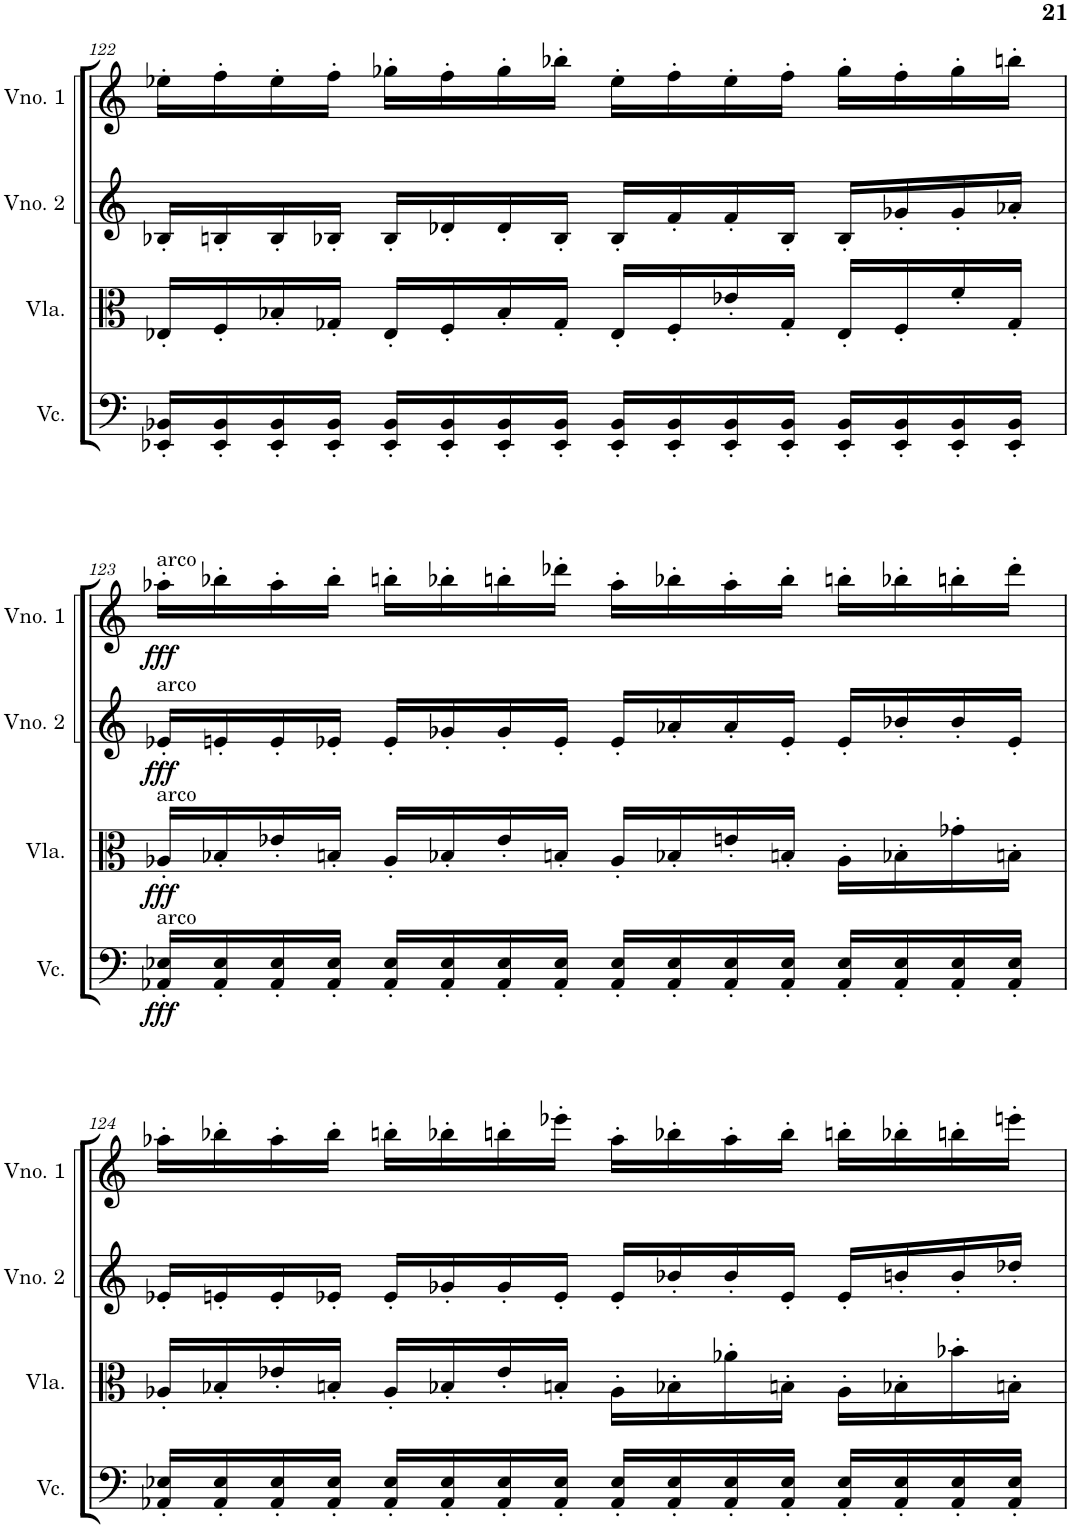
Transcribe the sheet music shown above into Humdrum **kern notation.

**kern	**dynam	**kern	**dynam	**kern	**dynam	**kern	**dynam
*part4	*part4	*part3	*part3	*part2	*part2	*part1	*part1
*staff4	*staff4	*staff3	*staff3	*staff2	*staff2	*staff1	*staff1
*I"Violoncelo	*	*I"Viola	*	*I"Violino 2	*	*I"Violino 1	*
*I'Vc.	*	*I'Vla.	*	*I'Vno. 2	*	*I'Vno. 1	*
!!LO:PB:g=z
*clefF4	*	*clefC3	*	*clefG2	*	*clefG2	*
*k[]	*	*k[]	*	*k[]	*	*k[]	*
*M4/4	*	*M4/4	*	*M4/4	*	*M4/4	*
=122	=122	=122	=122	=122	=122	=122	=122
16EE-X/' 16BB-X/'LL	.	16E-X'/LL	.	16B-X'/LL	.	16ee-X'\LL	.
16EE-/' 16BB-/'	.	16F'/	.	16Bn'/	.	16ff'\	.
16EE-/' 16BB-/'	.	16B-X'/	.	16B'/	.	16ee-'\	.
16EE-/' 16BB-/'JJ	.	16G-X'/JJ	.	16B-X'/JJ	.	16ff'\JJ	.
16EE-/' 16BB-/'LL	.	16E-'/LL	.	16B-'/LL	.	16gg-X'\LL	.
16EE-/' 16BB-/'	.	16F'/	.	16d-X'/	.	16ff'\	.
16EE-/' 16BB-/'	.	16B-'/	.	16d-'/	.	16gg-'\	.
16EE-/' 16BB-/'JJ	.	16G-'/JJ	.	16B-'/JJ	.	16bb-X'\JJ	.
16EE-/' 16BB-/'LL	.	16E-'/LL	.	16B-'/LL	.	16ee-'\LL	.
16EE-/' 16BB-/'	.	16F'/	.	16f'/	.	16ff'\	.
16EE-/' 16BB-/'	.	16e-X'/	.	16f'/	.	16ee-'\	.
16EE-/' 16BB-/'JJ	.	16G-'/JJ	.	16B-'/JJ	.	16ff'\JJ	.
16EE-/' 16BB-/'LL	.	16E-'/LL	.	16B-'/LL	.	16gg-'\LL	.
16EE-/' 16BB-/'	.	16F'/	.	16g-X'/	.	16ff'\	.
16EE-/' 16BB-/'	.	16f'/	.	16g-'/	.	16gg-'\	.
16EE-/' 16BB-/'JJ	.	16G-'/JJ	.	16a-X'/JJ	.	16bbn'\JJ	.
!!LO:LB:g=z
=123	=123	=123	=123	=123	=123	=123	=123
!	!	!	!	!	!	!LO:TX:a:t=arco	!
!	!	!	!	!LO:TX:a:t=arco	!	!	!
!	!	!LO:TX:a:t=arco	!	!	!	!	!
!LO:TX:a:t=arco	!	!	!	!	!	!	!
!	!LO:DY:b	!	!LO:DY:b	!	!LO:DY:b	!	!LO:DY:b
16AA-X/' 16E-X/'LL	fff	16A-X'/LL	fff	16e-X'/LL	fff	16aa-X'\LL	fff
16AA-/' 16E-/'	.	16B-X'/	.	16en'/	.	16bb-X'\	.
16AA-/' 16E-/'	.	16e-X'/	.	16e'/	.	16aa-'\	.
16AA-/' 16E-/'JJ	.	16Bn'/JJ	.	16e-X'/JJ	.	16bb-'\JJ	.
16AA-/' 16E-/'LL	.	16A-'/LL	.	16e-'/LL	.	16bbn'\LL	.
16AA-/' 16E-/'	.	16B-X'/	.	16g-X'/	.	16bb-X'\	.
16AA-/' 16E-/'	.	16e-'/	.	16g-'/	.	16bbn'\	.
16AA-/' 16E-/'JJ	.	16Bn'/JJ	.	16e-'/JJ	.	16ddd-X'\JJ	.
16AA-/' 16E-/'LL	.	16A-'/LL	.	16e-'/LL	.	16aa-'\LL	.
16AA-/' 16E-/'	.	16B-X'/	.	16a-X'/	.	16bb-X'\	.
16AA-/' 16E-/'	.	16en'/	.	16a-'/	.	16aa-'\	.
16AA-/' 16E-/'JJ	.	16Bn'/JJ	.	16e-'/JJ	.	16bb-'\JJ	.
16AA-/' 16E-/'LL	.	16A-'\LL	.	16e-'/LL	.	16bbn'\LL	.
16AA-/' 16E-/'	.	16B-X'\	.	16b-X'/	.	16bb-X'\	.
16AA-/' 16E-/'	.	16g-X'\	.	16b-'/	.	16bbn'\	.
16AA-/' 16E-/'JJ	.	16Bn'\JJ	.	16e-'/JJ	.	16ddd-'\JJ	.
!!LO:LB:g=z
=124	=124	=124	=124	=124	=124	=124	=124
16AA-X/' 16E-X/'LL	.	16A-X'/LL	.	16e-X'/LL	.	16aa-X'\LL	.
16AA-/' 16E-/'	.	16B-X'/	.	16en'/	.	16bb-X'\	.
16AA-/' 16E-/'	.	16e-X'/	.	16e'/	.	16aa-'\	.
16AA-/' 16E-/'JJ	.	16Bn'/JJ	.	16e-X'/JJ	.	16bb-'\JJ	.
16AA-/' 16E-/'LL	.	16A-'/LL	.	16e-'/LL	.	16bbn'\LL	.
16AA-/' 16E-/'	.	16B-X'/	.	16g-X'/	.	16bb-X'\	.
16AA-/' 16E-/'	.	16e-'/	.	16g-'/	.	16bbn'\	.
16AA-/' 16E-/'JJ	.	16Bn'/JJ	.	16e-'/JJ	.	16eee-X'\JJ	.
16AA-/' 16E-/'LL	.	16A-'\LL	.	16e-'/LL	.	16aa-'\LL	.
16AA-/' 16E-/'	.	16B-X'\	.	16b-X'/	.	16bb-X'\	.
16AA-/' 16E-/'	.	16a-X'\	.	16b-'/	.	16aa-'\	.
16AA-/' 16E-/'JJ	.	16Bn'\JJ	.	16e-'/JJ	.	16bb-'\JJ	.
16AA-/' 16E-/'LL	.	16A-'\LL	.	16e-'/LL	.	16bbn'\LL	.
16AA-/' 16E-/'	.	16B-X'\	.	16bn'/	.	16bb-X'\	.
16AA-/' 16E-/'	.	16b-X'\	.	16b'/	.	16bbn'\	.
16AA-/' 16E-/'JJ	.	16Bn'\JJ	.	16dd-X'/JJ	.	16eeen'\JJ	.
=	=	=	=	=	=	=	=
*-	*-	*-	*-	*-	*-	*-	*-
